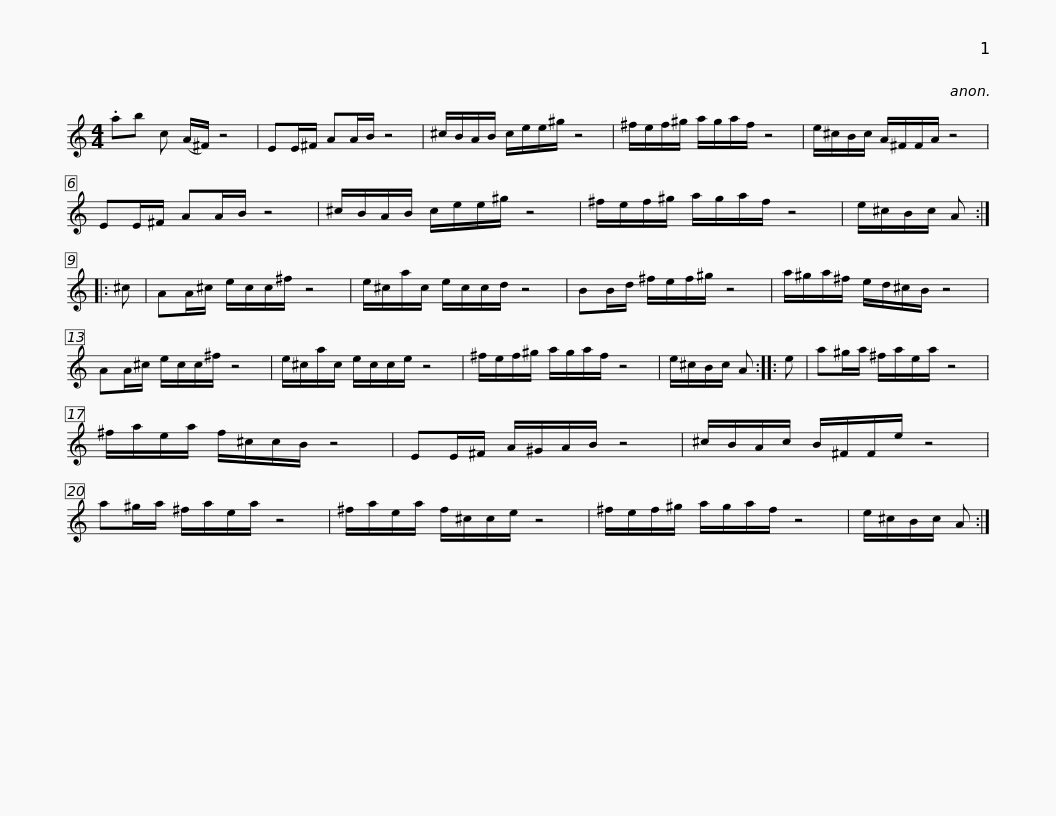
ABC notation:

X:1
L:1/8
M:4/4
I:linebreak $
K:C
V:1 treble
V:1
 .ab c (A/^F/) z4 | EE/^F/ AA/B/ z4 | ^c/B/A/B/ c/e/e/^g/ z4 | ^f/e/f/^g/ a/g/a/f/ z4 | e/^c/B/c/ A/^F/F/A/ z4 |$ %5
 EE/^F/ AA/B/ z4 | ^c/B/A/B/ c/e/e/^g/ z4 | ^f/e/f/^g/ a/g/a/f/ z4 | e/^c/B/c/ A :: ^c | %10
 AA/^c/ e/c/c/^f/ z4 |$ e/^c/a/c/ e/c/c/d/ z4 | BB/d/ ^f/e/f/^g/ z4 | a/^g/a/^f/ e/d/^c/B/ z4 | AA/^c/ e/c/c/^f/ z4 | %15
 e/^c/a/c/ e/c/c/e/ z4 |$ ^f/e/f/^g/ a/g/a/f/ z4 | e/^c/B/c/ A :: e | a^g/a/ ^f/a/e/a/ z4 | %20
 ^f/a/e/a/ f/^c/c/B/ z4 | EE/^F/ A/^G/A/B/ z4 |$ ^c/B/A/c/ B/^F/F/e/ z4 | a^g/a/ ^f/a/e/a/ z4 | ^f/a/e/a/ f/^c/c/e/ z4 | %25
 ^f/e/f/^g/ a/g/a/f/ z4 | e/^c/B/c/ A :| %27
